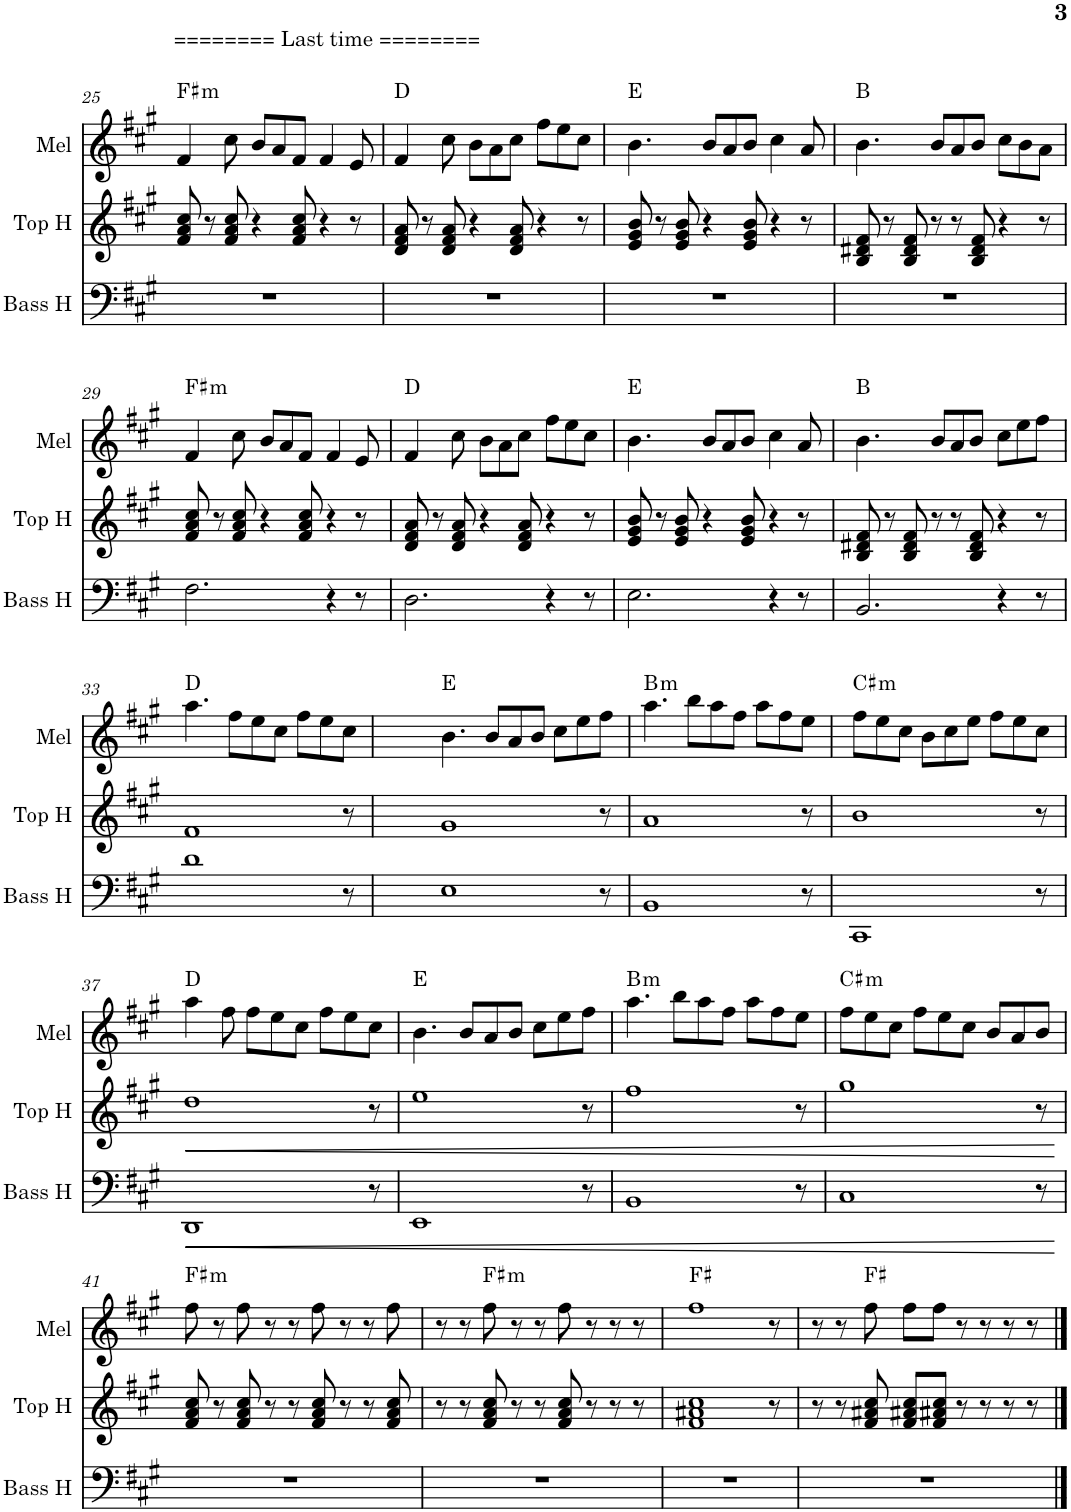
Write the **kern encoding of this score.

**kern	**dynam	**kern	**dynam	**kern	**harte
*part3	*part3	*part2	*part2	*part1	*part1
*staff3	*staff3	*staff2	*staff2	*staff1	*
*I"Bass Horns	*	*I"Top Horns	*	*I"Melody	*
*I'Bass H	*	*I'Top H	*	*I'Mel	*
!!LO:PB:g=z
*clefF4	*	*clefG2	*	*clefG2	*
*	*	*Trd7c12	*	*	*
*k[f#c#g#]	*	*k[f#c#g#]	*	*k[f#c#g#]	*
*M9/8	*	*M9/8	*	*M9/8	*
=25	=25	=25	=25	=25	=25
!	!	!	!	!LO:TX:a:t========= Last time ========	!LO:H:kt=m
8%9r	.	8f#/ 8a/ 8cc#/	.	4f#/	F#:min
.	.	8r	.	.	.
.	.	8f#/ 8a/ 8cc#/	.	8cc#\	.
.	.	4r	.	8b/L	.
.	.	.	.	8a/	.
.	.	8f#/ 8a/ 8cc#/	.	8f#/J	.
.	.	4r	.	4f#/	.
.	.	8r	.	8e/	.
=26	=26	=26	=26	=26	=26
8%9r	.	8d/ 8f#/ 8a/	.	4f#/	D:maj
.	.	8r	.	.	.
.	.	8d/ 8f#/ 8a/	.	8cc#\	.
.	.	4r	.	8b\L	.
.	.	.	.	8a\	.
.	.	8d/ 8f#/ 8a/	.	8cc#\J	.
.	.	4r	.	8ff#\L	.
.	.	.	.	8ee\	.
.	.	8r	.	8cc#\J	.
=27	=27	=27	=27	=27	=27
8%9r	.	8e/ 8g#/ 8b/	.	4.b\	E:maj
.	.	8r	.	.	.
.	.	8e/ 8g#/ 8b/	.	.	.
.	.	4r	.	8b/L	.
.	.	.	.	8a/	.
.	.	8e/ 8g#/ 8b/	.	8b/J	.
.	.	4r	.	4cc#\	.
.	.	8r	.	8a/	.
=28	=28	=28	=28	=28	=28
8%9r	.	8B/ 8d#X/ 8f#/	.	4.b\	B:maj
.	.	8r	.	.	.
.	.	8B/ 8d#/ 8f#/	.	.	.
.	.	8r	.	8b/L	.
.	.	8r	.	8a/	.
.	.	8B/ 8d#/ 8f#/	.	8b/J	.
.	.	4r	.	8cc#\L	.
.	.	.	.	8b\	.
.	.	8r	.	8a\J	.
!!LO:LB:g=z
=29	=29	=29	=29	=29	=29
!	!	!	!	!	!LO:H:kt=m
2.F#\	.	8f#/ 8a/ 8cc#/	.	4f#/	F#:min
.	.	8r	.	.	.
.	.	8f#/ 8a/ 8cc#/	.	8cc#\	.
.	.	4r	.	8b/L	.
.	.	.	.	8a/	.
.	.	8f#/ 8a/ 8cc#/	.	8f#/J	.
4r	.	4r	.	4f#/	.
8r	.	8r	.	8e/	.
=30	=30	=30	=30	=30	=30
2.D\	.	8d/ 8f#/ 8a/	.	4f#/	D:maj
.	.	8r	.	.	.
.	.	8d/ 8f#/ 8a/	.	8cc#\	.
.	.	4r	.	8b\L	.
.	.	.	.	8a\	.
.	.	8d/ 8f#/ 8a/	.	8cc#\J	.
4r	.	4r	.	8ff#\L	.
.	.	.	.	8ee\	.
8r	.	8r	.	8cc#\J	.
=31	=31	=31	=31	=31	=31
2.E\	.	8e/ 8g#/ 8b/	.	4.b\	E:maj
.	.	8r	.	.	.
.	.	8e/ 8g#/ 8b/	.	.	.
.	.	4r	.	8b/L	.
.	.	.	.	8a/	.
.	.	8e/ 8g#/ 8b/	.	8b/J	.
4r	.	4r	.	4cc#\	.
8r	.	8r	.	8a/	.
=32	=32	=32	=32	=32	=32
2.BB/	.	8B/ 8d#X/ 8f#/	.	4.b\	B:maj
.	.	8r	.	.	.
.	.	8B/ 8d#/ 8f#/	.	.	.
.	.	8r	.	8b/L	.
.	.	8r	.	8a/	.
.	.	8B/ 8d#/ 8f#/	.	8b/J	.
4r	.	4r	.	8cc#\L	.
.	.	.	.	8ee\	.
8r	.	8r	.	8ff#\J	.
!!LO:LB:g=z
=33	=33	=33	=33	=33	=33
1d	.	1f#	.	4.aa\	D:maj
.	.	.	.	8ff#\L	.
.	.	.	.	8ee\	.
.	.	.	.	8cc#\J	.
.	.	.	.	8ff#\L	.
.	.	.	.	8ee\	.
8r	.	8r	.	8cc#\J	.
=34	=34	=34	=34	=34	=34
1E	.	1g#	.	4.b\	E:maj
.	.	.	.	8b/L	.
.	.	.	.	8a/	.
.	.	.	.	8b/J	.
.	.	.	.	8cc#\L	.
.	.	.	.	8ee\	.
8r	.	8r	.	8ff#\J	.
=35	=35	=35	=35	=35	=35
!	!	!	!	!	!LO:H:kt=m
1BB	.	1a	.	4.aa\	B:min
.	.	.	.	8bb\L	.
.	.	.	.	8aa\	.
.	.	.	.	8ff#\J	.
.	.	.	.	8aa\L	.
.	.	.	.	8ff#\	.
8r	.	8r	.	8ee\J	.
=36	=36	=36	=36	=36	=36
!	!	!	!	!	!LO:H:kt=m
1CC#	.	1b	.	8ff#\L	C#:min
.	.	.	.	8ee\	.
.	.	.	.	8cc#\J	.
.	.	.	.	8b\L	.
.	.	.	.	8cc#\	.
.	.	.	.	8ee\J	.
.	.	.	.	8ff#\L	.
.	.	.	.	8ee\	.
8r	.	8r	.	8cc#\J	.
!!LO:LB:g=z
=37	=37	=37	=37	=37	=37
!	!LO:HP:b	!	!LO:HP:b	!	!
1DD	<	1dd	<	4aa\	D:maj
.	.	.	.	8ff#\	.
.	.	.	.	8ff#\L	.
.	.	.	.	8ee\	.
.	.	.	.	8cc#\J	.
.	.	.	.	8ff#\L	.
.	.	.	.	8ee\	.
8r	.	8r	.	8cc#\J	.
=38	=38	=38	=38	=38	=38
1EE	.	1ee	.	4.b\	E:maj
.	.	.	.	8b/L	.
.	.	.	.	8a/	.
.	.	.	.	8b/J	.
.	.	.	.	8cc#\L	.
.	.	.	.	8ee\	.
8r	.	8r	.	8ff#\J	.
=39	=39	=39	=39	=39	=39
!	!	!	!	!	!LO:H:kt=m
1BB	.	1ff#	.	4.aa\	B:min
.	.	.	.	8bb\L	.
.	.	.	.	8aa\	.
.	.	.	.	8ff#\J	.
.	.	.	.	8aa\L	.
.	.	.	.	8ff#\	.
8r	.	8r	.	8ee\J	.
=40	=40	=40	=40	=40	=40
!	!	!	!	!	!LO:H:kt=m
1C#	.	1gg#	.	8ff#\L	C#:min
.	.	.	.	8ee\	.
.	.	.	.	8cc#\J	.
.	.	.	.	8ff#\L	.
.	.	.	.	8ee\	.
.	.	.	.	8cc#\J	.
.	.	.	.	8b/L	.
.	.	.	.	8a/	.
8r	.	8r	.	8b/J	.
.	[	.	[	.	.
!!LO:LB:g=z
=41	=41	=41	=41	=41	=41
!	!	!	!	!	!LO:H:kt=m
8%9r	.	8f#/ 8a/ 8cc#/	.	8ff#\	F#:min
.	.	8r	.	8r	.
.	.	8f#/ 8a/ 8cc#/	.	8ff#\	.
.	.	8r	.	8r	.
.	.	8r	.	8r	.
.	.	8f#/ 8a/ 8cc#/	.	8ff#\	.
.	.	8r	.	8r	.
.	.	8r	.	8r	.
.	.	8f#/ 8a/ 8cc#/	.	8ff#\	.
=42	=42	=42	=42	=42	=42
8%9r	.	8r	.	8r	.
.	.	8r	.	8r	.
!	!	!	!	!	!LO:H:kt=m
.	.	8f#/ 8a/ 8cc#/	.	8ff#\	F#:min
.	.	8r	.	8r	.
.	.	8r	.	8r	.
.	.	8f#/ 8a/ 8cc#/	.	8ff#\	.
.	.	8r	.	8r	.
.	.	8r	.	8r	.
.	.	8r	.	8r	.
=43	=43	=43	=43	=43	=43
8%9r	.	1f# 1a#X 1cc#	.	1ff#	F#:maj
.	.	8r	.	8r	.
=44	=44	=44	=44	=44	=44
8%9r	.	8r	.	8r	.
.	.	8r	.	8r	.
.	.	8f#/ 8a#X/ 8cc#/	.	8ff#\	F#:maj
.	.	8f#/ 8a#X/ 8cc#/L	.	8ff#\L	.
.	.	8f#/ 8a#X/ 8cc#/J	.	8ff#\J	.
.	.	8r	.	8r	.
.	.	8r	.	8r	.
.	.	8r	.	8r	.
.	.	8r	.	8r	.
==	==	==	==	==	==
*-	*-	*-	*-	*-	*-
